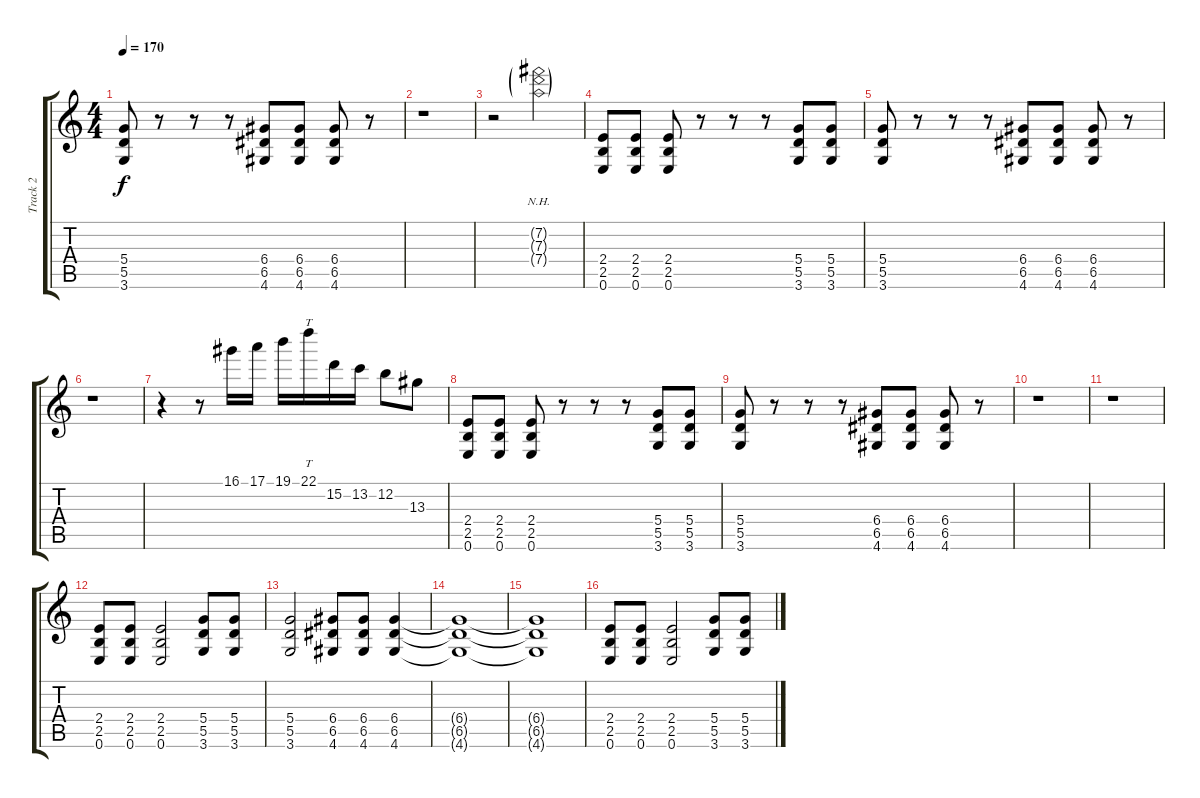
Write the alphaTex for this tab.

\track ("Track 2" "Track 2") {instrument distortionguitar}
\staff {score tabs}
\tuning (E4 B3 G3 D3 A2 E2) {hide}
\ts (4 4)
\tempo 170
\clef g2
\ks c
(5.4 5.5 3.6).8{dy f} r.8 r.8 r.8 (6.4 6.5 4.6).8 (6.4 6.5 4.6).8 (6.4 6.5 4.6).8 r.8 |
r.1 |
r.2 (7.2{nh g} 7.3{nh g} 7.4{nh g}).2 |
(2.4 2.5 0.6).8 (2.4 2.5 0.6).8 (2.4 2.5 0.6).8 r.8 r.8 r.8 (5.4 5.5 3.6).8 (5.4 5.5 3.6).8 |
(5.4 5.5 3.6).8 r.8 r.8 r.8 (6.4 6.5 4.6).8 (6.4 6.5 4.6).8 (6.4 6.5 4.6).8 r.8 |
r.1 |
r.4 r.8 16.1.16 17.1.16 19.1.16 22.1.16{tt} 15.2.16 13.2.16 12.2.8 13.3.8 |
(2.4 2.5 0.6).8 (2.4 2.5 0.6).8 (2.4 2.5 0.6).8 r.8 r.8 r.8 (5.4 5.5 3.6).8 (5.4 5.5 3.6).8 |
(5.4 5.5 3.6).8 r.8 r.8 r.8 (6.4 6.5 4.6).8 (6.4 6.5 4.6).8 (6.4 6.5 4.6).8 r.8 |
r.1 |
r.1 |
(2.4 2.5 0.6).8 (2.4 2.5 0.6).8 (2.4 2.5 0.6).2 (5.4 5.5 3.6).8 (5.4 5.5 3.6).8 |
(5.4 5.5 3.6).2 (6.4 6.5 4.6).8 (6.4 6.5 4.6).8 (6.4 6.5 4.6).4 |
(6.4{t} 6.5{t} 4.6{t}).1 |
(6.4{t} 6.5{t} 4.6{t}).1 |
(2.4 2.5 0.6).8 (2.4 2.5 0.6).8 (2.4 2.5 0.6).2 (5.4 5.5 3.6).8 (5.4 5.5 3.6).8
